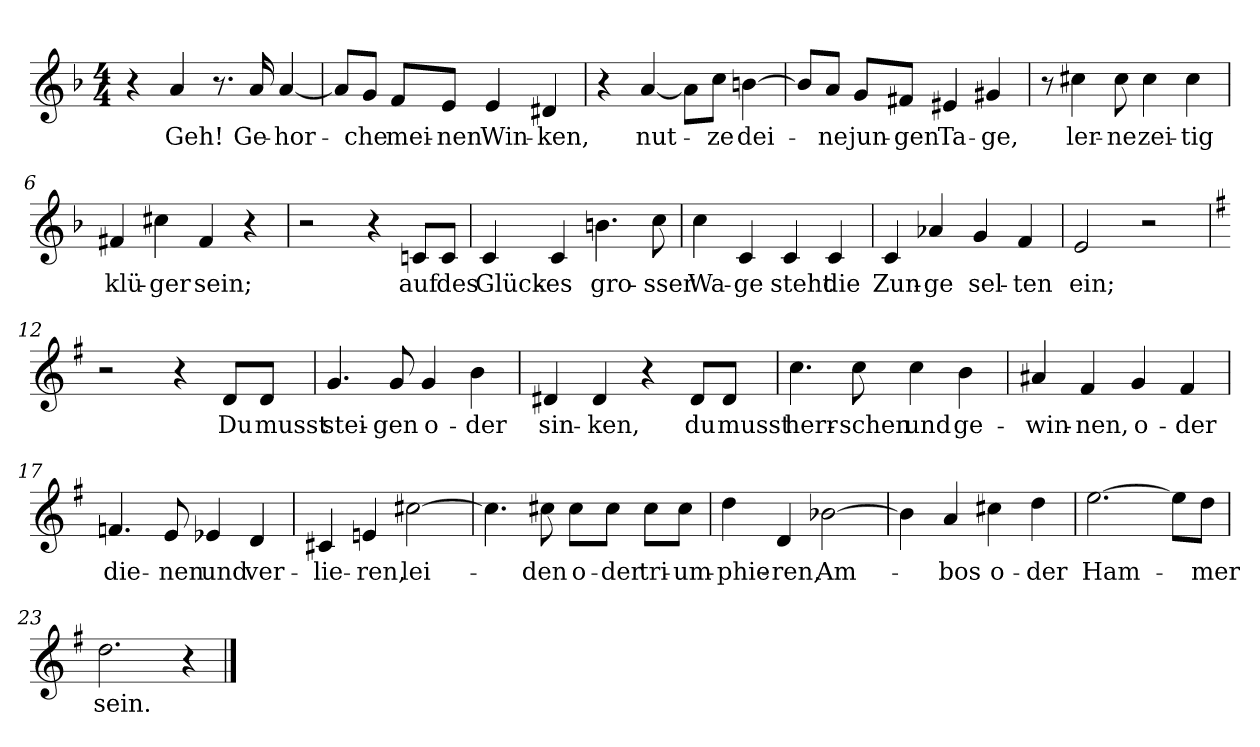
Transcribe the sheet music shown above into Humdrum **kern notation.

**kern	**text
*part1	*part1
*staff1	*staff1
*clefG2	*
*k[b-]	*
*M4/4	*
=1	=1
4r	.
!	!LO:LY:b
4a/	Geh!
8.r	.
!	!LO:LY:b
16a/	Ge-
!	!LO:LY:b
[4a/	-hor-
=2	=2
8a/L]	.
!	!LO:LY:b
8g/J	-che
!	!LO:LY:b
8f/L	mei-
!	!LO:LY:b
8e/J	-nen
!	!LO:LY:b
4e/	Win-
!	!LO:LY:b
4d#X/	-ken,
=3	=3
4r	.
!	!LO:LY:b
[4a/	nut-
8a\L]	.
!	!LO:LY:b
8cc\J	-ze
!	!LO:LY:b
[4bn\	dei-
=4	=4
8b/L]	.
!	!LO:LY:b
8a/J	-ne
!	!LO:LY:b
8g/L	jun-
!	!LO:LY:b
8f#X/J	-gen
!	!LO:LY:b
4e#X/	Ta-
!	!LO:LY:b
4g#X/	-ge,
=5	=5
8r	.
!	!LO:LY:b
4cc#X\	ler-
!	!LO:LY:b
8cc#\	-ne
!	!LO:LY:b
4cc#\	zei-
!	!LO:LY:b
4cc#\	-tig
=6	=6
!	!LO:LY:b
4f#X/	klü-
!	!LO:LY:b
4cc#X\	-ger
!	!LO:LY:b
4f#/	sein;
4r	.
!!LO:LB:g=z
=7	=7
2r	.
4r	.
!	!LO:LY:b
8cn/L	auf
!	!LO:LY:b
8c/J	des
=8	=8
!	!LO:LY:b
4c/	Glück-
!	!LO:LY:b
4c/	-es
!	!LO:LY:b
4.bn\	gro-
!	!LO:LY:b
8cc\	-sser
=9	=9
!	!LO:LY:b
4cc\	Wa-
!	!LO:LY:b
4c/	-ge
!	!LO:LY:b
4c/	steht
!	!LO:LY:b
4c/	die
=10	=10
!	!LO:LY:b
4c/	Zun-
!	!LO:LY:b
4a-X/	-ge
!	!LO:LY:b
4g/	sel-
!	!LO:LY:b
4f/	-ten
=11	=11
!	!LO:LY:b
2e/	ein;
2r	.
=12	=12
*k[f#]	*
2r	.
4r	.
!	!LO:LY:b
8d/L	Du
!	!LO:LY:b
8d/J	musst
=13	=13
!	!LO:LY:b
4.g/	stei-
!	!LO:LY:b
8g/	-gen
!	!LO:LY:b
4g/	o-
!	!LO:LY:b
4b\	-der
!!LO:LB:g=z
=14	=14
!	!LO:LY:b
4d#X/	sin-
!	!LO:LY:b
4d#/	-ken,
4r	.
!	!LO:LY:b
8d#/L	du
!	!LO:LY:b
8d#/J	musst
=15	=15
!	!LO:LY:b
4.cc\	herr-
!	!LO:LY:b
8cc\	-schen
!	!LO:LY:b
4cc\	und
!	!LO:LY:b
4b\	ge-
=16	=16
!	!LO:LY:b
4a#X/	-win-
!	!LO:LY:b
4f#/	-nen,
!	!LO:LY:b
4g/	o-
!	!LO:LY:b
4f#/	-der
=17	=17
!	!LO:LY:b
4.fn/	die-
!	!LO:LY:b
8e/	-nen
!	!LO:LY:b
4e-X/	und
!	!LO:LY:b
4d/	ver-
=18	=18
!	!LO:LY:b
4c#X/	-lie-
!	!LO:LY:b
4en/	-ren,
!	!LO:LY:b
[2cc#X\	lei-
=19	=19
4.cc#\]	.
!	!LO:LY:b
8cc#X\	-den
!	!LO:LY:b
8cc#\L	o-
!	!LO:LY:b
8cc#\J	-der
!	!LO:LY:b
8cc#\L	tri-
!	!LO:LY:b
8cc#\J	-um-
!!LO:LB:g=z
=20	=20
!	!LO:LY:b
4dd\	-phie-
!	!LO:LY:b
4d/	-ren,
!	!LO:LY:b
[2b-X\	Am-
=21	=21
4b-\]	.
!	!LO:LY:b
4a/	-bos
!	!LO:LY:b
4cc#X\	o-
!	!LO:LY:b
4dd\	-der
=22	=22
!	!LO:LY:b
[2.ee\	Ham-
8ee\L]	.
!	!LO:LY:b
8dd\J	-mer
=23	=23
!	!LO:LY:b
2.dd\	sein.
4r	.
==	==
*-	*-
